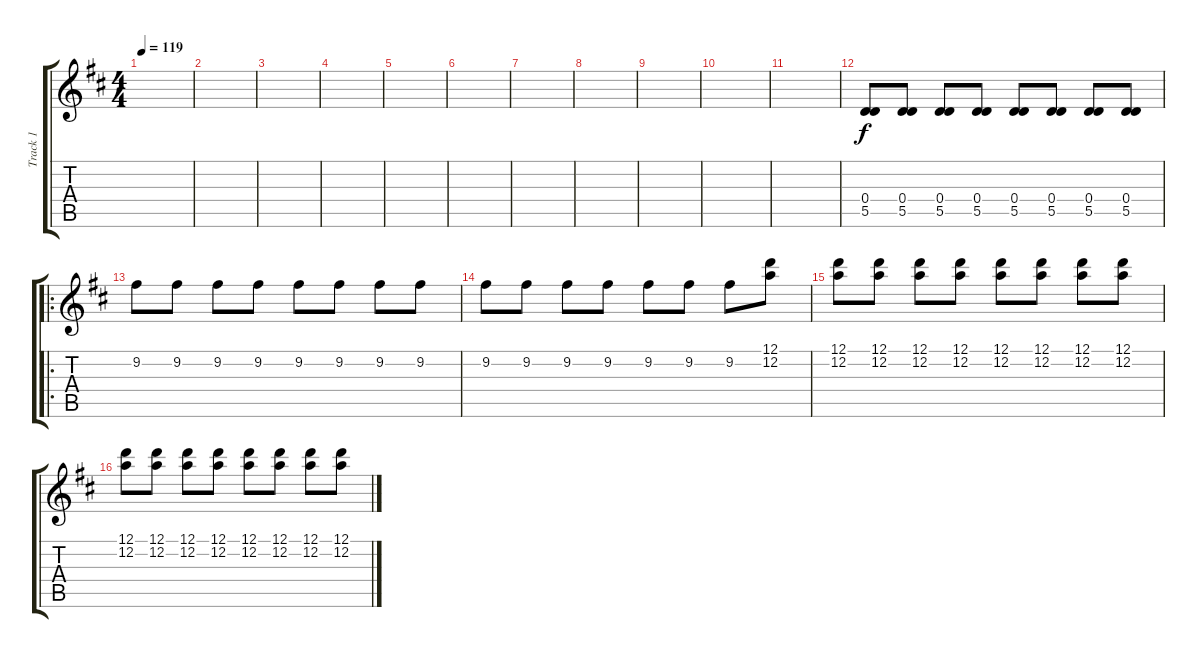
\track ("Track 1" "Track 1") {instrument overdrivenguitar}
\staff {score tabs}
\tuning (D4 A3 Gb3 D3 A2 D2) {hide}
\ts (4 4)
\tempo 119
\clef g2
\ks d
|
|
|
|
|
|
|
|
|
|
|
(0.4 5.5).8 (0.4 5.5).8 (0.4 5.5).8 (0.4 5.5).8 (0.4 5.5).8 (0.4 5.5).8 (0.4 5.5).8 (0.4 5.5).8 |
\ro
9.2.8 9.2.8 9.2.8 9.2.8 9.2.8 9.2.8 9.2.8 9.2.8 |
9.2.8 9.2.8 9.2.8 9.2.8 9.2.8 9.2.8 9.2.8 (12.1 12.2).8 |
(12.1 12.2).8 (12.1 12.2).8 (12.1 12.2).8 (12.1 12.2).8 (12.1 12.2).8 (12.1 12.2).8 (12.1 12.2).8 (12.1 12.2).8 |
(12.1 12.2).8 (12.1 12.2).8 (12.1 12.2).8 (12.1 12.2).8 (12.1 12.2).8 (12.1 12.2).8 (12.1 12.2).8 (12.1 12.2).8
